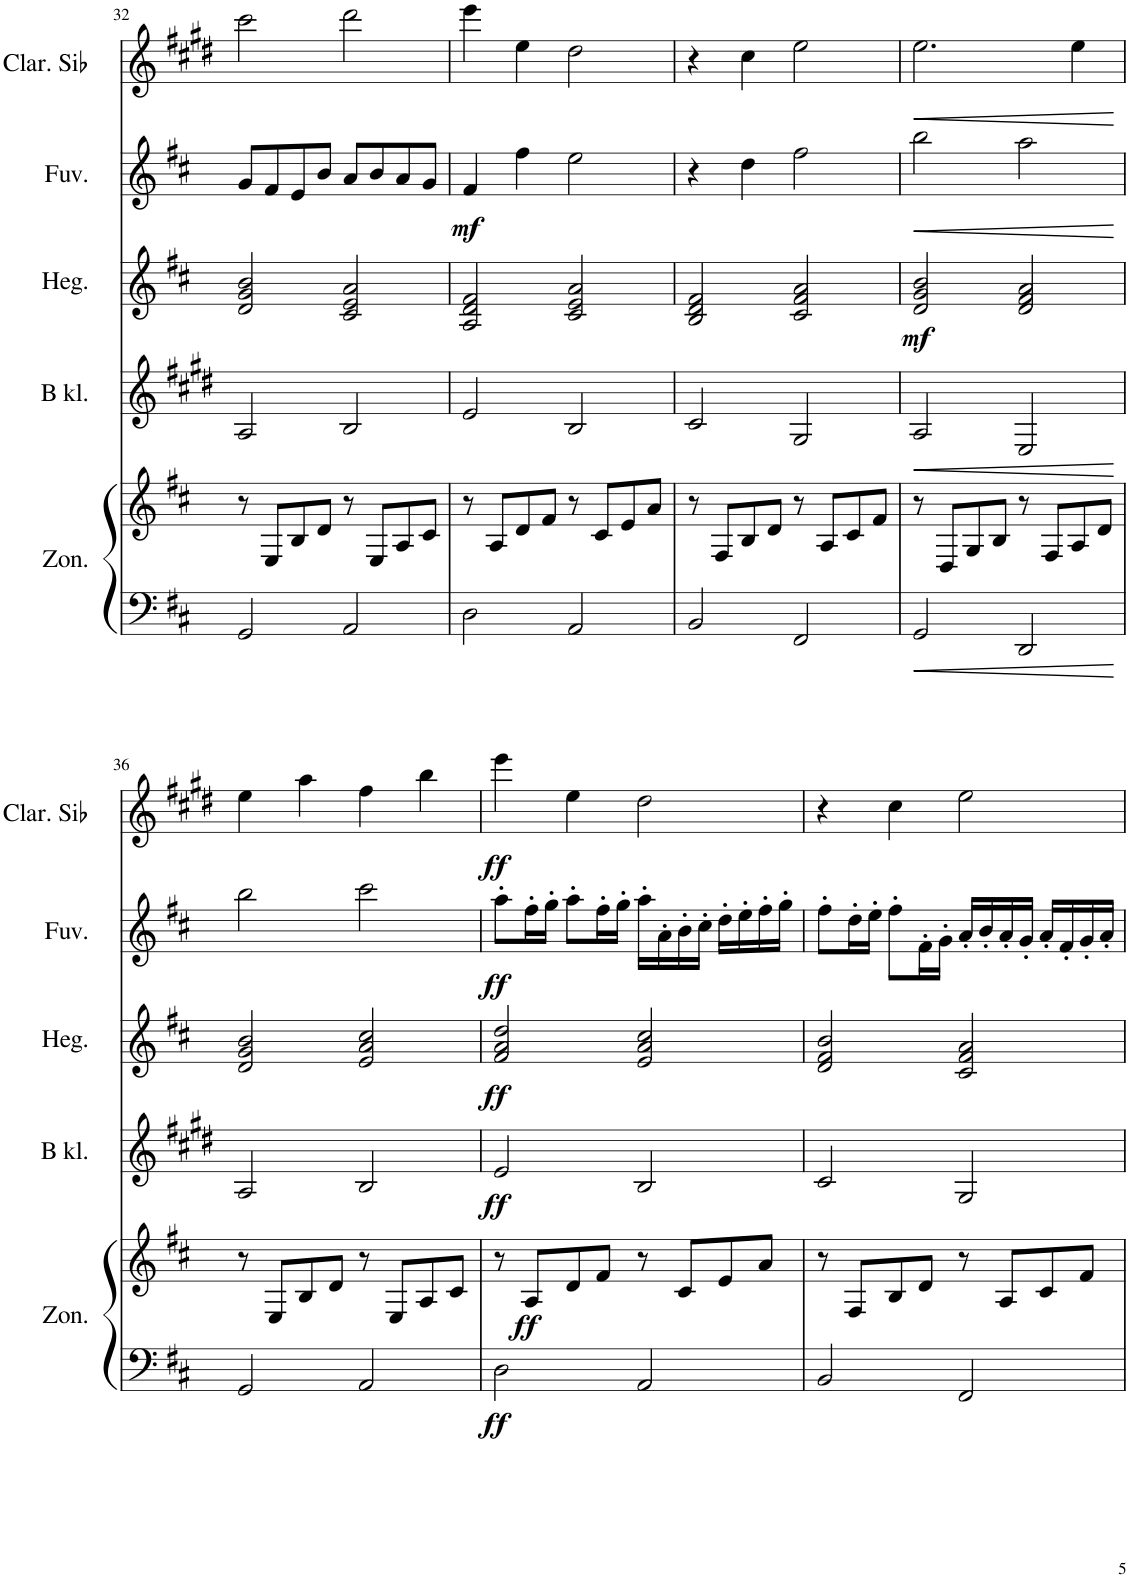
**kern	**kern	**dynam	**kern	**dynam	**kern	**dynam	**kern	**dynam	**kern	**dynam
*part5	*part5	*part5	*part4	*part4	*part3	*part3	*part2	*part2	*part1	*part1
*staff6	*staff5	*staff5/6	*staff4	*staff4	*staff3	*staff3	*staff2	*staff2	*staff1	*staff1
*I"Zongora	*	*	*I"B-klarinét	*	*I"Hegedű	*	*I"Fuvola	*	*I"Clarinette en Sib	*
*I'Zon.	*	*	*I'B kl.	*	*I'Heg.	*	*I'Fuv.	*	*I'Clar. Sib	*
!!LO:PB:g=z
*clefF4	*clefG2	*	*clefG2	*	*clefG2	*	*clefG2	*	*clefG2	*
*	*	*	*Trd1c2	*	*	*	*	*	*Trd1c2	*
*k[f#c#]	*k[f#c#]	*	*k[f#c#g#d#]	*	*k[f#c#]	*	*k[f#c#]	*	*k[f#c#g#d#]	*
*M4/4	*M4/4	*	*M4/4	*	*M4/4	*	*M4/4	*	*M4/4	*
=32	=32	=32	=32	=32	=32	=32	=32	=32	=32	=32
2GG/	8r	.	2A/	.	2d/ 2g/ 2b/	.	8g/L	.	2ccc#\	.
.	8E/L	.	.	.	.	.	8f#/	.	.	.
.	8B/	.	.	.	.	.	8e/	.	.	.
.	8d/J	.	.	.	.	.	8b/J	.	.	.
2AA/	8r	.	2B/	.	2c#/ 2e/ 2a/	.	8a/L	.	2ddd#\	.
.	8E/L	.	.	.	.	.	8b/	.	.	.
.	8A/	.	.	.	.	.	8a/	.	.	.
.	8c#/J	.	.	.	.	.	8g/J	.	.	.
=33	=33	=33	=33	=33	=33	=33	=33	=33	=33	=33
!	!	!	!	!	!	!	!	!LO:DY:b	!	!
2D\	8r	.	2e/	.	2A/ 2d/ 2f#/	.	4f#/	mf	4eee\	.
.	8A/L	.	.	.	.	.	.	.	.	.
.	8d/	.	.	.	.	.	4ff#\	.	4ee\	.
.	8f#/J	.	.	.	.	.	.	.	.	.
2AA/	8r	.	2B/	.	2c#/ 2e/ 2a/	.	2ee\	.	2dd#\	.
.	8c#/L	.	.	.	.	.	.	.	.	.
.	8e/	.	.	.	.	.	.	.	.	.
.	8a/J	.	.	.	.	.	.	.	.	.
=34	=34	=34	=34	=34	=34	=34	=34	=34	=34	=34
2BB/	8r	.	2c#/	.	2B/ 2d/ 2f#/	.	4r	.	4r	.
.	8F#/L	.	.	.	.	.	.	.	.	.
.	8B/	.	.	.	.	.	4dd\	.	4cc#\	.
.	8d/J	.	.	.	.	.	.	.	.	.
2FF#/	8r	.	2G#/	.	2c#/ 2f#/ 2a/	.	2ff#\	.	2ee\	.
.	8A/L	.	.	.	.	.	.	.	.	.
.	8c#/	.	.	.	.	.	.	.	.	.
.	8f#/J	.	.	.	.	.	.	.	.	.
=35	=35	=35	=35	=35	=35	=35	=35	=35	=35	=35
!	!	!	!	!LO:HP:b	!	!LO:DY:b	!	!LO:HP:b	!	!LO:HP:b
2GG/	8r	.	2A/	<	2d/ 2g/ 2b/	mf	2bb\	<	2.ee\	<
.	8D/L	.	.	.	.	.	.	.	.	.
.	8G/	.	.	.	.	.	.	.	.	.
.	8B/J	.	.	.	.	.	.	.	.	.
2DD/	8r	.	2E/	.	2d/ 2f#/ 2a/	.	2aa\	.	.	.
.	8F#/L	.	.	.	.	.	.	.	.	.
.	8A/	.	.	.	.	.	.	.	4ee\	.
.	8d/J	.	.	.	.	.	.	.	.	.
.	.	.	.	[	.	.	.	[	.	[
!!LO:LB:g=z
=36	=36	=36	=36	=36	=36	=36	=36	=36	=36	=36
2GG/	8r	.	2A/	.	2d/ 2g/ 2b/	.	2bb\	.	4ee\	.
.	8E/L	.	.	.	.	.	.	.	.	.
.	8B/	.	.	.	.	.	.	.	4aa\	.
.	8d/J	.	.	.	.	.	.	.	.	.
2AA/	8r	.	2B/	.	2e/ 2a/ 2cc#/	.	2ccc#\	.	4ff#\	.
.	8E/L	.	.	.	.	.	.	.	.	.
.	8A/	.	.	.	.	.	.	.	4bb\	.
.	8c#/J	.	.	.	.	.	.	.	.	.
=37	=37	=37	=37	=37	=37	=37	=37	=37	=37	=37
!	!	!LO:DY:b=2	!	!LO:DY:b	!	!LO:DY:b	!	!LO:DY:b	!	!LO:DY:b
2D\	8r	ff	2e/	ff	2f#/ 2a/ 2dd/	ff	8aa'\L	ff	4eee\	ff
!	!	!LO:DY:b	!	!	!	!	!	!	!	!
.	8A/L	ff	.	.	.	.	16ff#'\L	.	.	.
.	.	.	.	.	.	.	16gg'\JJ	.	.	.
.	8d/	.	.	.	.	.	8aa'\L	.	4ee\	.
.	8f#/J	.	.	.	.	.	16ff#'\L	.	.	.
.	.	.	.	.	.	.	16gg'\JJ	.	.	.
2AA/	8r	.	2B/	.	2e/ 2a/ 2cc#/	.	16aa'\LL	.	2dd#\	.
.	.	.	.	.	.	.	16a'\	.	.	.
.	8c#/L	.	.	.	.	.	16b'\	.	.	.
.	.	.	.	.	.	.	16cc#'\JJ	.	.	.
.	8e/	.	.	.	.	.	16dd'\LL	.	.	.
.	.	.	.	.	.	.	16ee'\	.	.	.
.	8a/J	.	.	.	.	.	16ff#'\	.	.	.
.	.	.	.	.	.	.	16gg'\JJ	.	.	.
=38	=38	=38	=38	=38	=38	=38	=38	=38	=38	=38
2BB/	8r	.	2c#/	.	2d/ 2f#/ 2b/	.	8ff#'\L	.	4r	.
.	8F#/L	.	.	.	.	.	16dd'\L	.	.	.
.	.	.	.	.	.	.	16ee'\JJ	.	.	.
.	8B/	.	.	.	.	.	8ff#'\L	.	4cc#\	.
.	8d/J	.	.	.	.	.	16f#'\L	.	.	.
.	.	.	.	.	.	.	16g'\JJ	.	.	.
2FF#/	8r	.	2G#/	.	2c#/ 2f#/ 2a/	.	16a'/LL	.	2ee\	.
.	.	.	.	.	.	.	16b'/	.	.	.
.	8A/L	.	.	.	.	.	16a'/	.	.	.
.	.	.	.	.	.	.	16g'/JJ	.	.	.
.	8c#/	.	.	.	.	.	16a'/LL	.	.	.
.	.	.	.	.	.	.	16f#'/	.	.	.
.	8f#/J	.	.	.	.	.	16g'/	.	.	.
.	.	.	.	.	.	.	16a'/JJ	.	.	.
=	=	=	=	=	=	=	=	=	=	=
*-	*-	*-	*-	*-	*-	*-	*-	*-	*-	*-
